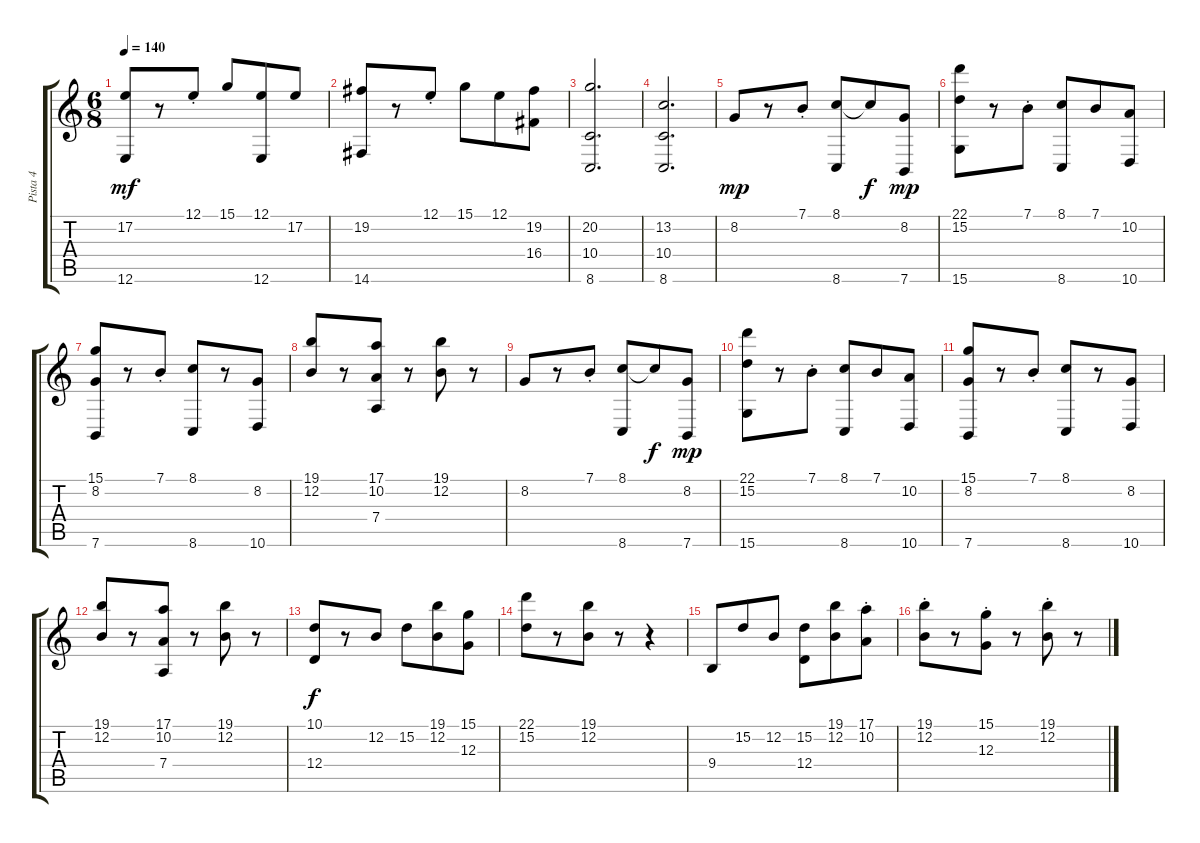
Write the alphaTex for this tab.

\track ("Pista 4" "Pista 4") {instrument pizzicatostrings}
\staff {score tabs}
\tuning (E4 B3 G3 D3 A2 E2) {hide}
\ts (6 8)
\tempo 140
\clef g2
\ks c
(17.2 12.6).8{dy mf} r.8 12.1{st}.8 15.1.8 (12.1 12.6).8 17.2.8 |
(19.2 14.6).8 r.8 12.1{st}.8 15.1.8 12.1.8 (19.2 16.4).8 |
(20.2 10.4 8.6).2{d} |
(13.2 10.4 8.6).2{d} |
8.2.8{dy mp} r.8 7.1{st}.8 (8.1 8.6).8 8.1{t}.8{dy f} (8.2 7.6).8{dy mp} |
(22.1 15.2 15.6).8 r.8 7.1{st}.8 (8.1 8.6).8 7.1.8 (10.2 10.6).8 |
(15.1 8.2 7.6).8 r.8 7.1{st}.8 (8.1 8.6).8 r.8 (8.2 10.6).8 |
(19.1 12.2).8 r.8 (17.1 10.2 7.4).8 r.8 (19.1 12.2).8 r.8 |
8.2.8 r.8 7.1{st}.8 (8.1 8.6).8 8.1{t}.8{dy f} (8.2 7.6).8{dy mp} |
(22.1 15.2 15.6).8 r.8 7.1{st}.8 (8.1 8.6).8 7.1.8 (10.2 10.6).8 |
(15.1 8.2 7.6).8 r.8 7.1{st}.8 (8.1 8.6).8 r.8 (8.2 10.6).8 |
(19.1 12.2).8 r.8 (17.1 10.2 7.4).8 r.8 (19.1 12.2).8 r.8 |
(10.1 12.4).8{dy f} r.8 12.2.8 15.2.8 (19.1 12.2).8 (15.1 12.3).8 |
(22.1 15.2).8 r.8 (19.1 12.2).8 r.8 r.4 |
9.4.8 15.2.8 12.2.8 (15.2 12.4).8 (19.1 12.2).8 (17.1 10.2{st}).8 |
(19.1{st} 12.2{st}).8 r.8 (15.1{st} 12.3{st}).8 r.8 (19.1{st} 12.2{st}).8 r.8
